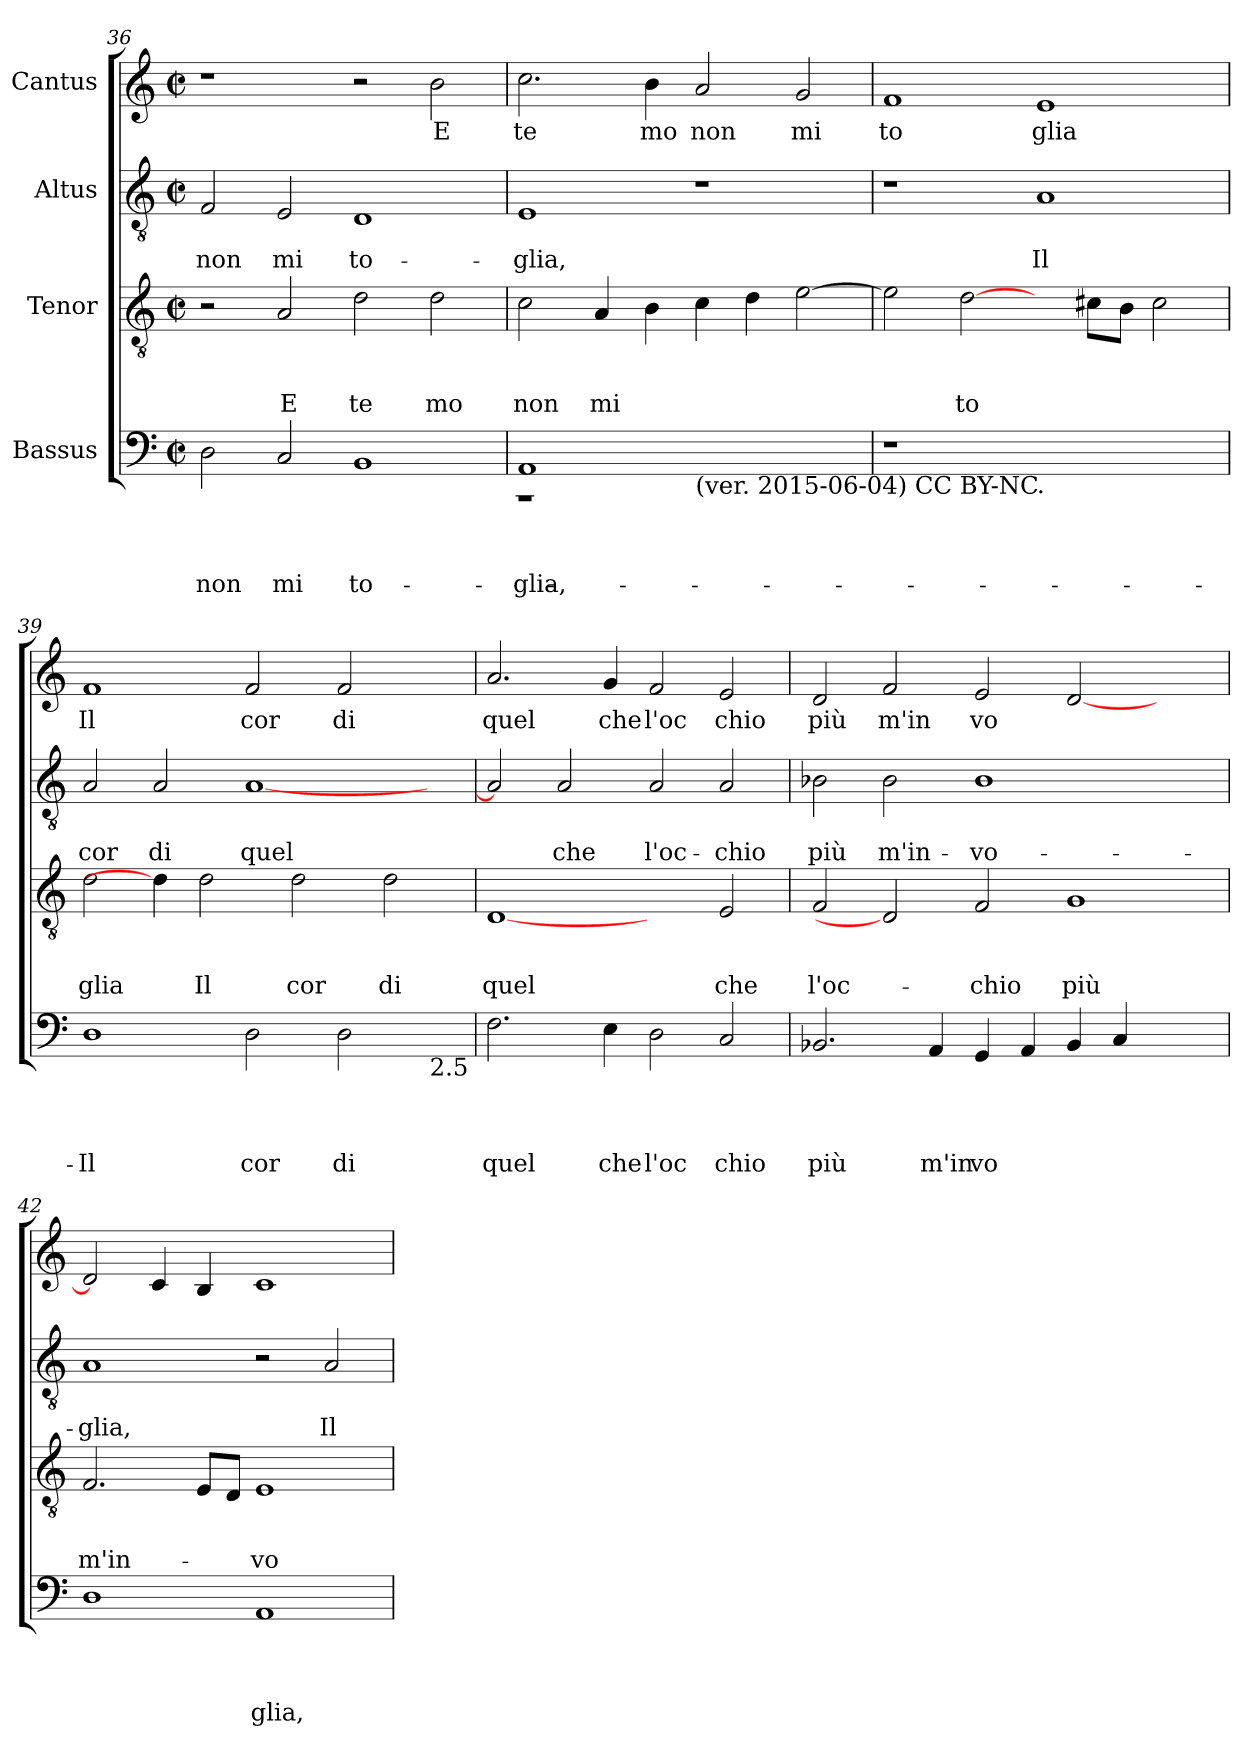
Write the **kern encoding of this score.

**kern	**text	**text	**text	**text	**kern	**text	**text	**text	**kern	**text	**text	**kern	**text
*part4	*part4	*part4	*part4	*part4	*part3	*part3	*part3	*part3	*part2	*part2	*part2	*part1	*part1
*staff4	*staff4	*staff4	*staff4	*staff4	*staff3	*staff3	*staff3	*staff3	*staff2	*staff2	*staff2	*staff1	*staff1
*I"Bassus	*	*	*	*	*I"Tenor	*	*	*	*I"Altus	*	*	*I"Cantus	*
*clefF4	*	*	*	*	*clefGv2	*	*	*	*clefGv2	*	*	*clefG2	*
*k[]	*	*	*	*	*k[]	*	*	*	*k[]	*	*	*k[]	*
*C:	*	*	*	*	*C:	*	*	*	*C:	*	*	*C:	*
*M2/2	*	*	*	*	*M2/2	*	*	*	*M2/2	*	*	*M2/2	*
*met(c|)	*	*	*	*	*met(c|)	*	*	*	*met(c|)	*	*	*met(c|)	*
=36	=36	=36	=36	=36	=36	=36	=36	=36	=36	=36	=36	=36	=36
!	!	!	!	!LO:LY:b	!	!	!	!	!	!	!LO:LY:b	!	!
2D\	.	.	.	non	2r	.	.	.	2F/	.	non	1r	.
!	!	!	!	!LO:LY:b	!	!	!	!LO:LY:b	!	!	!LO:LY:b	!	!
2C/	.	.	.	mi	2A/	.	.	E	2E/	.	mi	.	.
!	!	!	!	!LO:LY:b	!	!	!	!LO:LY:b	!	!	!LO:LY:b	!	!
1BB	.	.	.	to-	2d\	.	.	te	1D	.	to-	2r	.
!	!	!	!	!	!	!	!	!LO:LY:b	!	!	!	!	!LO:LY:b
.	.	.	.	.	2d\	.	.	mo	.	.	.	2b\	E
=37	=37	=37	=37	=37	=37	=37	=37	=37	=37	=37	=37	=37	=37
*^	*	*	*	*	*	*	*	*	*	*	*	*	*
!	!	!	!	!	!LO:LY:b	!	!	!	!LO:LY:b	!	!	!LO:LY:b	!	!LO:LY:b
*	*^	*	*	*	*	*	*	*	*	*	*	*	*	*
1ryy	1AA	1r	.	.	.	-glia,	2c\	.	.	non	1E	.	-glia,	2.cc\	te
!	!	!	!	!	!	!	!	!	!	!LO:LY:b	!	!	!	!	!
.	.	.	.	.	.	.	4A/	.	.	mi	.	.	.	.	.
!	!	!	!	!	!	!	!	!	!	!	!	!	!	!	!LO:LY:b
.	.	.	.	.	.	.	4B\	.	.	.	.	.	.	4b\	mo
!LO:TX:b:t=(ver. 2015-06-04) CC BY-NC	!	!	!	!	!	!	!	!	!	!	!	!	!	!	!
!	!	!	!	!	!	!	!	!	!	!	!	!	!	!	!LO:LY:b
1ryy	1ryy	1ryy	.	.	.	.	4c\	.	.	.	1r	.	.	2a/	non
.	.	.	.	.	.	.	4d\	.	.	.	.	.	.	.	.
!	!	!	!	!	!	!	!	!	!	!	!	!	!	!	!LO:LY:b
.	.	.	.	.	.	.	[>2e\	.	.	.	.	.	.	2g/	mi
*v	*v	*v	*	*	*	*	*	*	*	*	*	*	*	*	*
=38	=38	=38	=38	=38	=38	=38	=38	=38	=38	=38	=38	=38	=38
!	!	!	!	!	!	!	!	!	!	!	!	!	!LO:LY:b
1r	.	.	.	.	2e\]	.	.	.	1r	.	.	1f	to
!	!	!	!	!	!	!	!	!LO:LY:b	!	!	!	!	!
.	.	.	.	.	[2d\	.	.	to	.	.	.	.	.
!LO:TX:b:t=.	!	!	!	!	!	!	!	!	!	!	!	!	!
!	!	!	!	!	!	!	!	!	!	!	!LO:LY:b	!	!LO:LY:b
1ryy	.	.	.	.	4ryy	.	.	.	1A	.	Il	1e	glia
.	.	.	.	.	8c#\L	.	.	.	.	.	.	.	.
.	.	.	.	.	8B\J	.	.	.	.	.	.	.	.
.	.	.	.	.	2c#\	.	.	.	.	.	.	.	.
=39	=39	=39	=39	=39	=39	=39	=39	=39	=39	=39	=39	=39	=39
!	!	!	!	!LO:LY:b	!	!	!	!LO:LY:b	!	!	!LO:LY:b	!	!LO:LY:b
1D	.	.	.	Il	2d\	.	.	glia	2A/	.	cor	1f	Il
!	!	!	!	!	!	!	!	!	!	!	!LO:LY:b	!	!
.	.	.	.	.	4d\]	.	.	.	2A/	.	di	.	.
!	!	!	!	!	!	!	!	!LO:LY:b	!	!	!	!	!
.	.	.	.	.	2d\	.	.	Il	.	.	.	.	.
!	!	!	!	!LO:LY:b	!	!	!	!	!	!	!LO:LY:b	!	!LO:LY:b
2D\	.	.	.	cor	.	.	.	.	[>1A	.	quel	2f/	cor
!	!	!	!	!	!	!	!	!LO:LY:b	!	!	!	!	!
.	.	.	.	.	2d\	.	.	cor	.	.	.	.	.
!	!	!	!	!LO:LY:b	!	!	!	!	!	!	!	!	!LO:LY:b
2D\	.	.	.	di	.	.	.	.	.	.	.	2f/	di
!	!	!	!	!	!	!	!	!LO:LY:b	!	!	!	!	!
.	.	.	.	.	2d\	.	.	di	.	.	.	.	.
!LO:TX:b:t=2.5	!	!	!	!	!	!	!	!	!	!	!	!	!
4ryy	.	.	.	.	.	.	.	.	4ryy	.	.	4ryy	.
!!LO:PB:g=z
=40	=40	=40	=40	=40	=40	=40	=40	=40	=40	=40	=40	=40	=40
!	!	!	!	!LO:LY:b	!	!	!	!LO:LY:b	!	!	!	!	!LO:LY:b
2.F\	.	.	.	quel	[1D	.	.	quel	2A/]	.	.	2.a/	quel
!	!	!	!	!	!	!	!	!	!	!	!LO:LY:b	!	!
.	.	.	.	.	.	.	.	.	2A/	.	che	.	.
!	!	!	!	!LO:LY:b	!	!	!	!	!	!	!	!	!LO:LY:b
4E\	.	.	.	che	.	.	.	.	.	.	.	4g/	che
!	!	!	!	!LO:LY:b	!	!	!	!	!	!	!LO:LY:b	!	!LO:LY:b
2D\	.	.	.	l'oc	2ryy	.	.	.	2A/	.	l'oc-	2f/	l'oc
!	!	!	!	!LO:LY:b	!	!	!	!LO:LY:b	!	!	!LO:LY:b	!	!LO:LY:b
2C/	.	.	.	chio	2E/	.	.	che	2A/	.	-chio	2e/	chio
=41	=41	=41	=41	=41	=41	=41	=41	=41	=41	=41	=41	=41	=41
!	!	!	!	!LO:LY:b	!	!	!	!LO:LY:b	!	!	!LO:LY:b	!	!LO:LY:b
2.BB-X/	.	.	.	più	2F/	.	.	l'oc-	2B-X\	.	più	2d/	più
!	!	!	!	!	!	!	!	!	!	!	!LO:LY:b	!	!LO:LY:b
.	.	.	.	.	2D]	.	.	.	2B-\	.	m'in-	2f/	m'in
!	!	!	!	!LO:LY:b	!	!	!	!	!	!	!	!	!
4AA/	.	.	.	m'in	.	.	.	.	.	.	.	.	.
!	!	!	!	!LO:LY:b	!	!	!	!LO:LY:b	!	!	!LO:LY:b	!	!LO:LY:b
4GG/	.	.	.	vo	2F/	.	.	-chio	1B-	.	-vo-	2e/	vo
4AA/	.	.	.	.	.	.	.	.	.	.	.	.	.
!	!	!	!	!	!	!	!	!LO:LY:b	!	!	!	!	!
4BB-/	.	.	.	.	1G	.	.	più	.	.	.	[<2d/	.
4C/	.	.	.	.	.	.	.	.	.	.	.	.	.
2ryy	.	.	.	.	.	.	.	.	2ryy	.	.	2ryy	.
=42	=42	=42	=42	=42	=42	=42	=42	=42	=42	=42	=42	=42	=42
!	!	!	!	!	!	!	!	!LO:LY:b	!	!	!LO:LY:b	!	!
1D	.	.	.	.	2.F/	.	.	m'in-	1A	.	-glia,	2d/]	.
.	.	.	.	.	.	.	.	.	.	.	.	4c/	.
.	.	.	.	.	8E/L	.	.	.	.	.	.	4B/	.
.	.	.	.	.	8D/J	.	.	.	.	.	.	.	.
!	!	!	!	!LO:LY:b	!	!	!	!LO:LY:b	!	!	!	!	!
1AA	.	.	.	glia,	1E	.	.	-vo-	2r	.	.	1c	.
!	!	!	!	!	!	!	!	!	!	!	!LO:LY:b	!	!
.	.	.	.	.	.	.	.	.	2A/	.	Il	.	.
=	=	=	=	=	=	=	=	=	=	=	=	=	=
*-	*-	*-	*-	*-	*-	*-	*-	*-	*-	*-	*-	*-	*-
